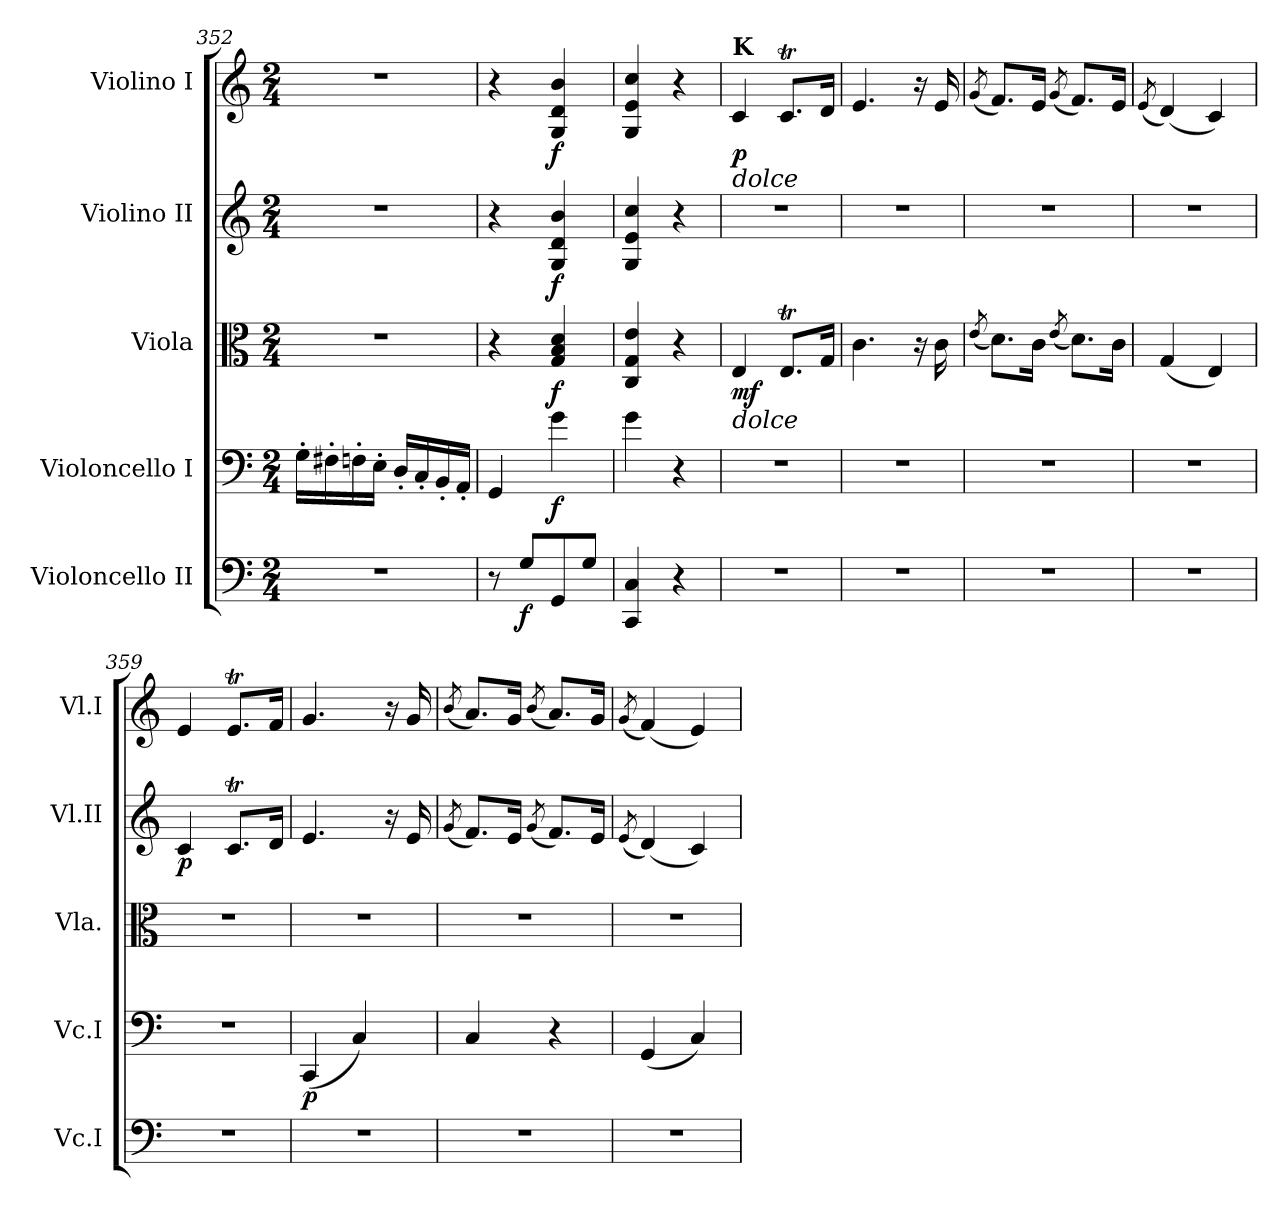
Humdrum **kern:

**kern	**dynam	**kern	**dynam	**kern	**dynam	**kern	**dynam	**kern	**dynam
*part5	*part5	*part4	*part4	*part3	*part3	*part2	*part2	*part1	*part1
*staff5	*staff5	*staff4	*staff4	*staff3	*staff3	*staff2	*staff2	*staff1	*staff1
*I"Violoncello II	*	*I"Violoncello I	*	*I"Viola	*	*I"Violino II	*	*I"Violino I	*
*I'Vc.I	*	*I'Vc.I	*	*I'Vla.	*	*I'Vl.II	*	*I'Vl.I	*
*clefF4	*	*clefF4	*	*clefC3	*	*clefG2	*	*clefG2	*
*k[]	*	*k[]	*	*k[]	*	*k[]	*	*k[]	*
*M2/4	*	*M2/4	*	*M2/4	*	*M2/4	*	*M2/4	*
=352	=352	=352	=352	=352	=352	=352	=352	=352	=352
2r	.	16G'\LL	.	2r	.	2r	.	2r	.
.	.	16F#X'\	.	.	.	.	.	.	.
.	.	16Fn'\	.	.	.	.	.	.	.
.	.	16E'\JJ	.	.	.	.	.	.	.
.	.	16D'/LL	.	.	.	.	.	.	.
.	.	16C'/	.	.	.	.	.	.	.
.	.	16BB'/	.	.	.	.	.	.	.
.	.	16AA'/JJ	.	.	.	.	.	.	.
=353	=353	=353	=353	=353	=353	=353	=353	=353	=353
8r	.	4GG/	.	4r	.	4r	.	4r	.
!	!LO:DY:b	!	!	!	!	!	!	!	!
8G/L	f	.	.	.	.	.	.	.	.
!	!	!	!LO:DY:b	!	!LO:DY:b	!	!LO:DY:b	!	!LO:DY:b
8GG/	.	4g\	f	4G/ 4B/ 4d/	f	4G/ 4d/ 4b/	f	4G/ 4d/ 4b/	f
8G/J	.	.	.	.	.	.	.	.	.
=354	=354	=354	=354	=354	=354	=354	=354	=354	=354
4CC/ 4C/	.	4g\	.	4C/ 4G/ 4e/	.	4G/ 4e/ 4cc/	.	4G/ 4e/ 4cc/	.
4r	.	4r	.	4r	.	4r	.	4r	.
=355	=355	=355	=355	=355	=355	=355	=355	=355	=355
!	!	!	!	!	!	!	!	!LO:TX:b:i:t=dolce	!
!	!	!	!	!	!	!	!	!LO:TX:a:B:t=K	!
!	!	!	!	!LO:TX:b:i:t=dolce	!	!	!	!	!
!	!	!	!	!	!LO:DY:b	!	!	!	!LO:DY:b
2r	.	2r	.	4E/	mf	2r	.	4c/	p
.	.	.	.	8.Et/L	.	.	.	8.cT/L	.
.	.	.	.	16G/Jk	.	.	.	16d/Jk	.
=356	=356	=356	=356	=356	=356	=356	=356	=356	=356
2r	.	2r	.	4.c\	.	2r	.	4.e/	.
.	.	.	.	16r	.	.	.	16r	.
.	.	.	.	16c\	.	.	.	16e/	.
=357	=357	=357	=357	=357	=357	=357	=357	=357	=357
.	.	.	.	(8qe/	.	.	.	(8qg/	.
2r	.	2r	.	8.d\L)	.	2r	.	8.f/L)	.
.	.	.	.	16c\Jk	.	.	.	16e/Jk	.
.	.	.	.	(8qe/	.	.	.	(8qg/	.
.	.	.	.	8.d\L)	.	.	.	8.f/L)	.
.	.	.	.	16c\Jk	.	.	.	16e/Jk	.
!!LO:PB:g=z
=358	=358	=358	=358	=358	=358	=358	=358	=358	=358
.	.	.	.	.	.	.	.	(8qe/	.
2r	.	2r	.	(4G/	.	2r	.	(4d/)	.
.	.	.	.	4E/)	.	.	.	4c/)	.
=359	=359	=359	=359	=359	=359	=359	=359	=359	=359
!	!	!	!	!	!	!	!LO:DY:b	!	!
2r	.	2r	.	2r	.	4c/	p	4e/	.
.	.	.	.	.	.	8.cT/L	.	8.et/L	.
.	.	.	.	.	.	16d/Jk	.	16f/Jk	.
=360	=360	=360	=360	=360	=360	=360	=360	=360	=360
!	!	!	!LO:DY:b	!	!	!	!	!	!
2r	.	(4CC/	p	2r	.	4.e/	.	4.g/	.
.	.	4C/)	.	.	.	.	.	.	.
.	.	.	.	.	.	16r	.	16r	.
.	.	.	.	.	.	16e/	.	16g/	.
=361	=361	=361	=361	=361	=361	=361	=361	=361	=361
.	.	.	.	.	.	(8qg/	.	(8qb/	.
2r	.	4C/	.	2r	.	8.f/L)	.	8.a/L)	.
.	.	.	.	.	.	16e/Jk	.	16g/Jk	.
.	.	.	.	.	.	(8qg/	.	(8qb/	.
.	.	4r	.	.	.	8.f/L)	.	8.a/L)	.
.	.	.	.	.	.	16e/Jk	.	16g/Jk	.
=362	=362	=362	=362	=362	=362	=362	=362	=362	=362
.	.	.	.	.	.	(8qe/	.	(8qg/	.
2r	.	(4GG/	.	2r	.	(4d/)	.	(4f/)	.
.	.	4C/)	.	.	.	4c/)	.	4e/)	.
=	=	=	=	=	=	=	=	=	=
*-	*-	*-	*-	*-	*-	*-	*-	*-	*-
